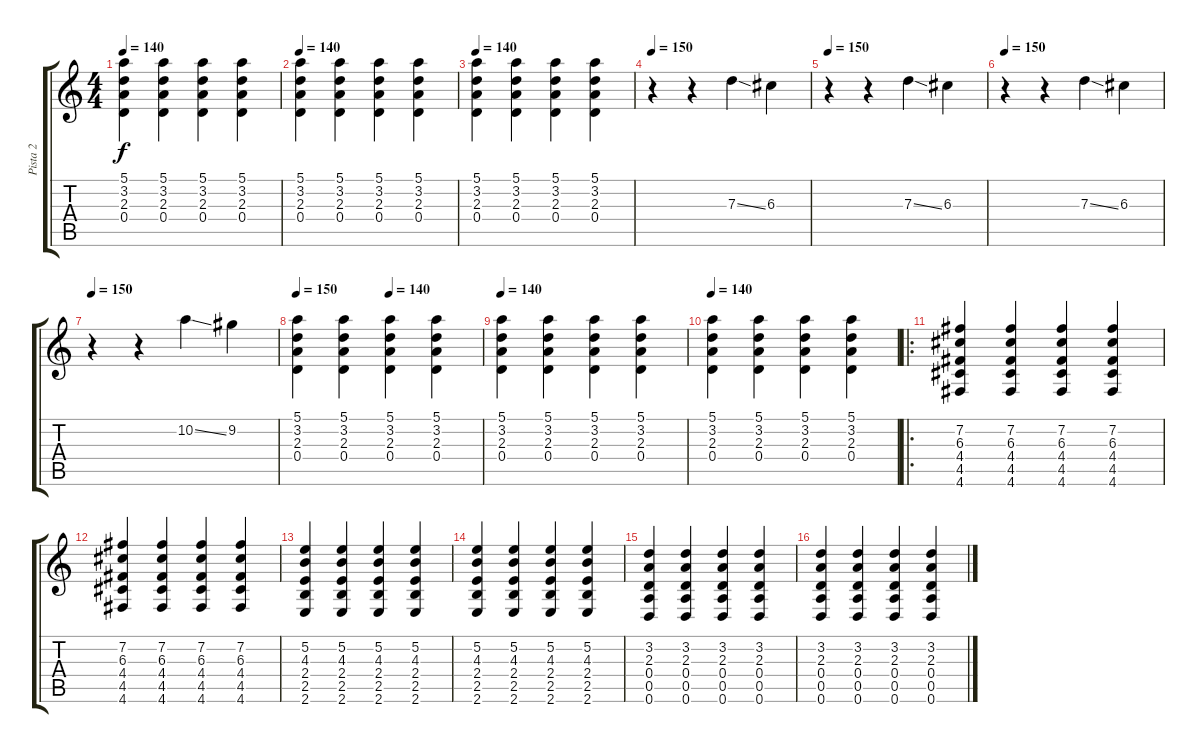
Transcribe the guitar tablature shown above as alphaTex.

\track ("Pista 2" "Pista 2") {instrument electricguitarclean}
\staff {score tabs}
\tuning (E4 B3 G3 D3 A2 D2) {hide}
\ts (4 4)
\tempo 140
\clef g2
\ks c
(5.1 3.2 2.3 0.4).4{dy f instrument distortionguitar} (5.1 3.2 2.3 0.4).4 (5.1 3.2 2.3 0.4).4 (5.1 3.2 2.3 0.4).4 |
\tempo 140
(5.1 3.2 2.3 0.4).4{instrument distortionguitar} (5.1 3.2 2.3 0.4).4 (5.1 3.2 2.3 0.4).4 (5.1 3.2 2.3 0.4).4 |
\tempo 140
(5.1 3.2 2.3 0.4).4{instrument distortionguitar} (5.1 3.2 2.3 0.4).4{instrument distortionguitar} (5.1 3.2 2.3 0.4).4 (5.1 3.2 2.3 0.4).4 |
\tempo 150
r.4 r.4 7.3{ss}.4 6.3.4 |
\tempo 150
r.4{instrument overdrivenguitar} r.4 7.3{ss}.4 6.3.4 |
\tempo 150
r.4{instrument overdrivenguitar} r.4 7.3{ss}.4 6.3.4 |
\tempo 150
r.4{instrument overdrivenguitar} r.4 10.2{ss}.4 9.2.4 |
\tempo 150
\tempo (140 0.5)
(5.1 3.2 2.3 0.4).4{instrument distortionguitar} (5.1 3.2 2.3 0.4).4 (5.1 3.2 2.3 0.4).4 (5.1 3.2 2.3 0.4).4 |
\tempo 140
(5.1 3.2 2.3 0.4).4{instrument distortionguitar} (5.1 3.2 2.3 0.4).4 (5.1 3.2 2.3 0.4).4 (5.1 3.2 2.3 0.4).4 |
\tempo 140
(5.1 3.2 2.3 0.4).4{instrument overdrivenguitar} (5.1 3.2 2.3 0.4).4 (5.1 3.2 2.3 0.4).4 (5.1 3.2 2.3 0.4).4 |
\ro
(7.2 6.3 4.4 4.5 4.6).4{instrument distortionguitar} (7.2 6.3 4.4 4.5 4.6).4 (7.2 6.3 4.4 4.5 4.6).4 (7.2 6.3 4.4 4.5 4.6).4 |
(7.2 6.3 4.4 4.5 4.6).4 (7.2 6.3 4.4 4.5 4.6).4 (7.2 6.3 4.4 4.5 4.6).4 (7.2 6.3 4.4 4.5 4.6).4 |
(5.2 4.3 2.4 2.5 2.6).4 (5.2 4.3 2.4 2.5 2.6).4 (5.2 4.3 2.4 2.5 2.6).4 (5.2 4.3 2.4 2.5 2.6).4 |
(5.2 4.3 2.4 2.5 2.6).4 (5.2 4.3 2.4 2.5 2.6).4 (5.2 4.3 2.4 2.5 2.6).4 (5.2 4.3 2.4 2.5 2.6).4 |
(3.2 2.3 0.4 0.5 0.6).4 (3.2 2.3 0.4 0.5 0.6).4 (3.2 2.3 0.4 0.5 0.6).4 (3.2 2.3 0.4 0.5 0.6).4 |
(3.2 2.3 0.4 0.5 0.6).4 (3.2 2.3 0.4 0.5 0.6).4 (3.2 2.3 0.4 0.5 0.6).4 (3.2 2.3 0.4 0.5 0.6).4
